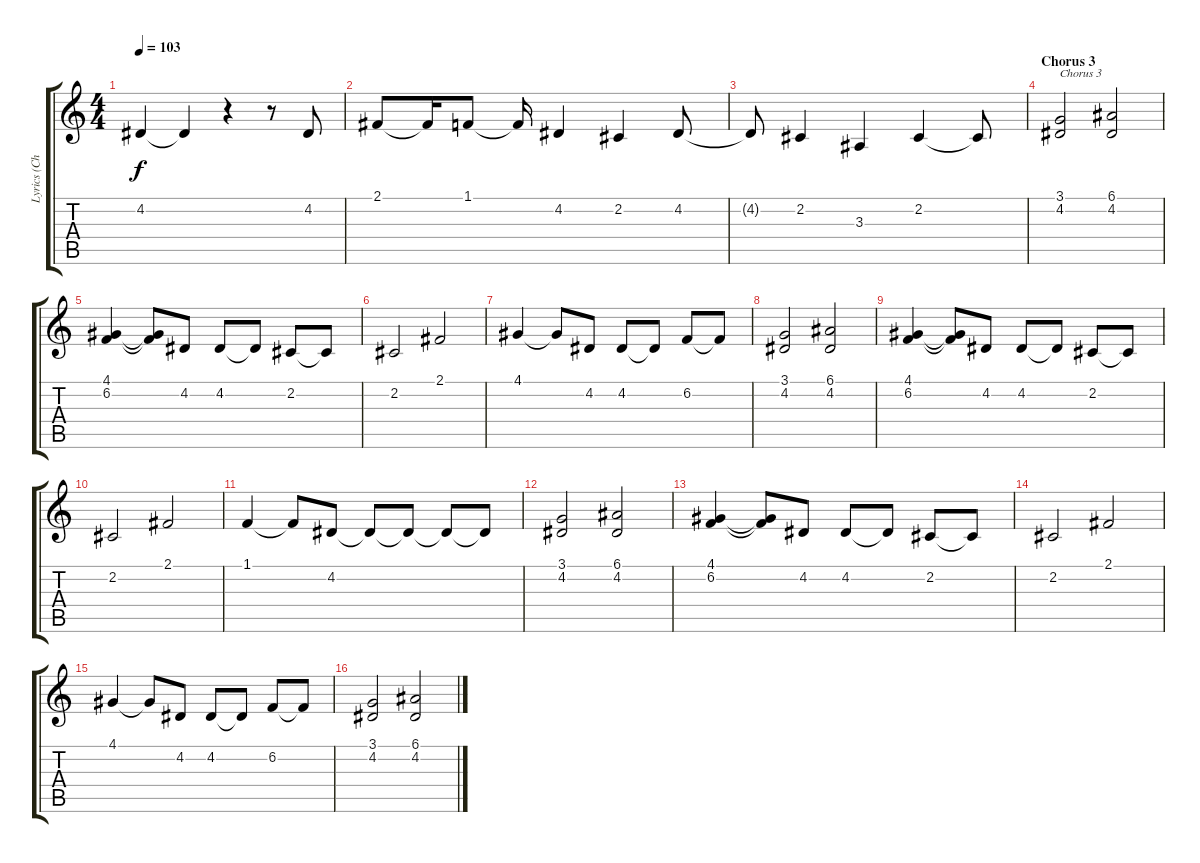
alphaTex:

\track ("Lyrics (Chester)" "Lyrics (Ch") {instrument flute}
\staff {score tabs}
\tuning (E4 B3 G3 D3 A2 E2) {hide}
\ts (4 4)
\tempo 103
\clef g2
\ks c
4.2{t}.4{dy f} 4.2{t}.4 r.4 r.8 4.2.8 |
2.1.8 2.1{t}.16 1.1.8 1.1{t}.16 4.2.4 2.2.4 4.2.8 |
4.2{t}.8 2.2.4 3.3.4 2.2.4 2.2{t}.8 |
\section ("" "Chorus 3")
(3.1 4.2).2{txt "Chorus 3" volume 16} (6.1 4.2).2 |
(4.1 6.2).4 (4.1{t} 6.2{t}).8 4.2.8 4.2.8 4.2{t}.8 2.2.8 2.2{t}.8 |
2.2.2 2.1.2 |
4.1.4 4.1{t}.8 4.2.8 4.2.8 4.2{t}.8 6.2.8 6.2{t}.8 |
(3.1 4.2).2 (6.1 4.2).2 |
(4.1 6.2).4 (4.1{t} 6.2{t}).8 4.2.8 4.2.8 4.2{t}.8 2.2.8 2.2{t}.8 |
2.2.2 2.1.2 |
1.1.4 1.1{t}.8 4.2.8 4.2{t}.8 4.2{t}.8 4.2{t}.8 4.2{t}.8 |
(3.1 4.2).2{volume 16} (6.1 4.2).2 |
(4.1 6.2).4 (4.1{t} 6.2{t}).8 4.2.8 4.2.8 4.2{t}.8 2.2.8 2.2{t}.8 |
2.2.2 2.1.2 |
4.1.4 4.1{t}.8 4.2.8 4.2.8 4.2{t}.8 6.2.8 6.2{t}.8 |
(3.1 4.2).2 (6.1 4.2).2
